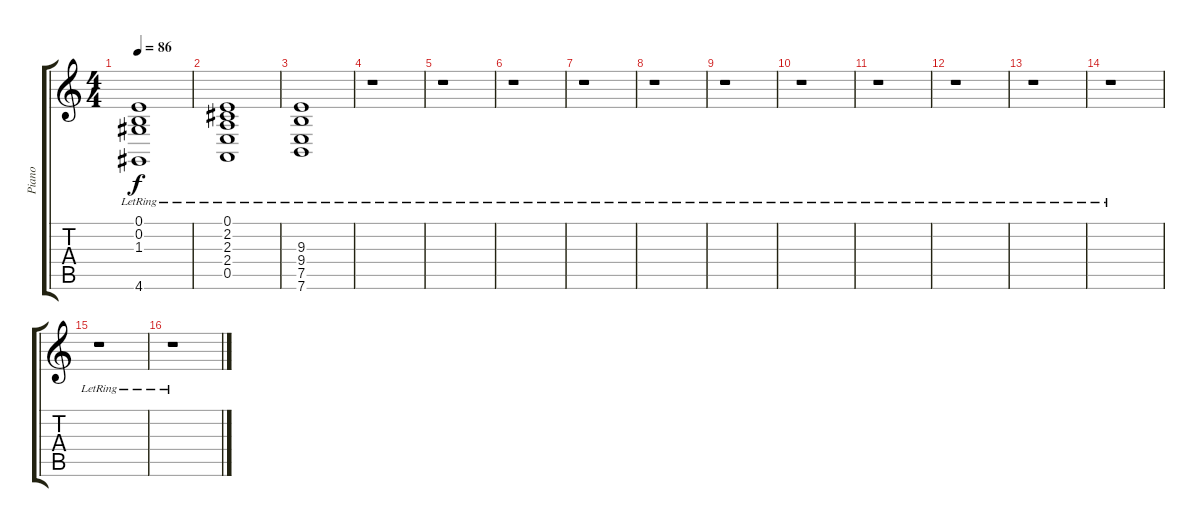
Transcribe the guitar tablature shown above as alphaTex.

\track ("Piano" "Piano") {instrument acousticgrandpiano}
\staff {score tabs}
\tuning (E4 B3 G3 D3 A2 E2) {hide}
\ts (4 4)
\tempo 86
\clef g2
\ks c
(0.1{lr} 0.2{lr} 1.3{lr} 4.6{lr}).1{dy f} |
(0.1{lr} 2.2{lr} 2.3{lr} 2.4{lr} 0.5{lr}).1 |
(9.3{lr} 9.4{lr} 7.5{lr} 7.6{lr}).1 |
r.1 |
r.1 |
r.1 |
r.1 |
r.1 |
r.1 |
r.1 |
r.1 |
r.1 |
r.1 |
r.1 |
r.1 |
r.1
